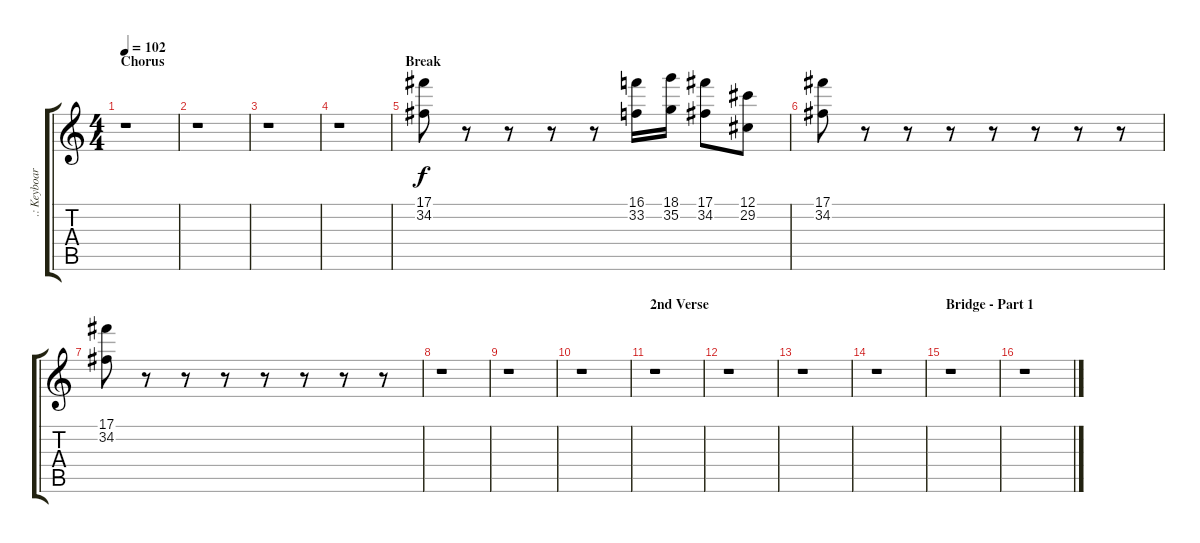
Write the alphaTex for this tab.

\track (".: Keyboard 3  :." ".: Keyboar") {instrument orchestrahit}
\staff {score tabs}
\tuning (Db4 Ab3 E3 B2 Gb2 Db2) {hide}
\ts (4 4)
\section ("" "Chorus")
\tempo 102
\clef g2
\ks c
r.1{dy f} |
r.1 |
r.1 |
r.1 |
\section ("" "Break")
(17.1 34.2).8 r.8 r.8 r.8 r.8 (16.1 33.2).16 (18.1 35.2).16 (17.1 34.2).8 (12.1 29.2).8 |
(17.1 34.2).8 r.8 r.8 r.8 r.8 r.8 r.8 r.8 |
(17.1 34.2).8 r.8 r.8 r.8 r.8 r.8 r.8 r.8 |
r.1 |
r.1 |
r.1 |
\section ("" "2nd Verse")
r.1 |
r.1 |
r.1 |
r.1 |
\section ("" "Bridge - Part 1")
r.1 |
r.1
